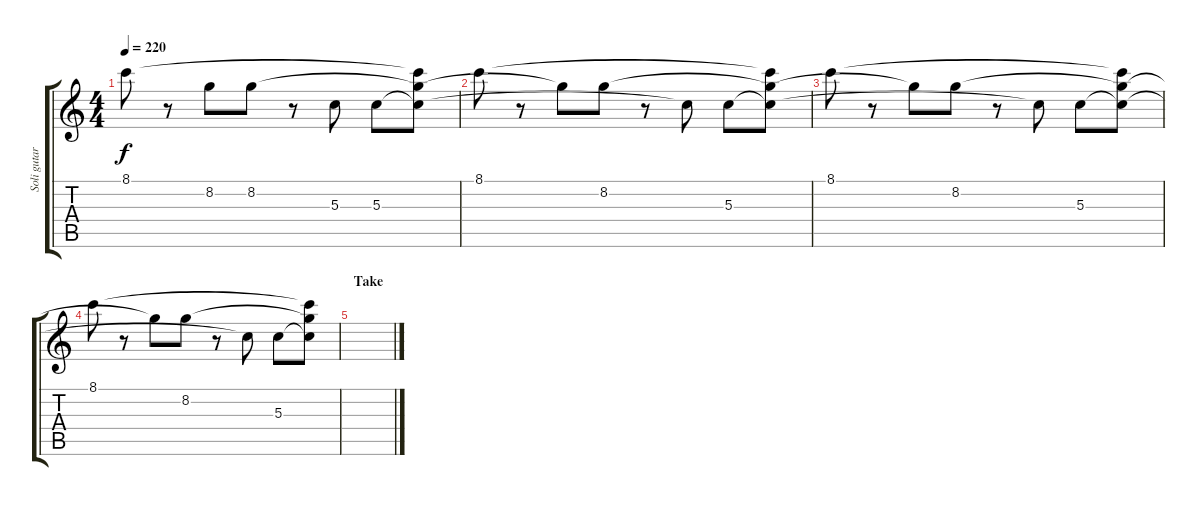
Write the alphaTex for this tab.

\track ("Soli gutarr" "Soli gutar") {instrument electricguitarclean}
\staff {score tabs}
\tuning (E4 B3 G3 D3 A2 E2) {hide}
\ts (4 4)
\tempo 220
\clef g2
\ks c
8.1.8{dy f} r.8 8.2{t}.8 8.2.8 r.8 5.3{t}.8 5.3.8 (8.1{t} 8.2{t} 5.3{t}).8 |
8.1.8 r.8 8.2{t}.8 8.2.8 r.8 5.3{t}.8 5.3.8 (8.1{t} 8.2{t} 5.3{t}).8 |
8.1.8 r.8 8.2{t}.8 8.2.8 r.8 5.3{t}.8 5.3.8 (8.1{t} 8.2{t} 5.3{t}).8 |
8.1.8 r.8 8.2{t}.8 8.2.8 r.8 5.3{t}.8 5.3.8 (8.1{t} 8.2{t} 5.3{t}).8 |
\section ("" "Take")
